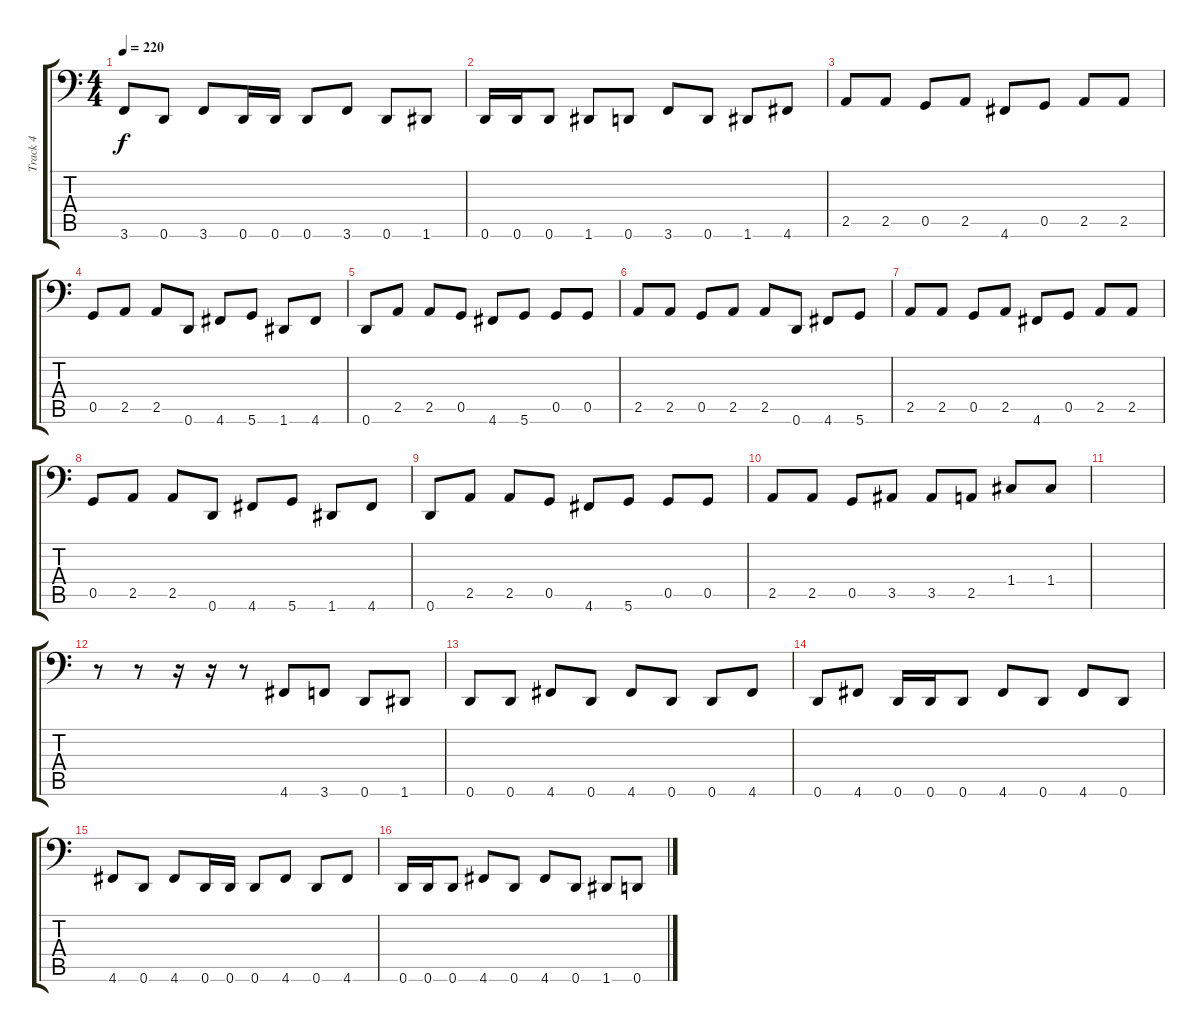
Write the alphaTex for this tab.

\track ("Track 4" "Track 4") {instrument electricbassfinger}
\staff {score tabs}
\tuning (D3 A2 F2 C2 G1 D1) {hide}
\ts (4 4)
\tempo 220
\clef f4
\ks c
3.6.8{dy f} 0.6.8 3.6.8 0.6.16 0.6.16 0.6.8 3.6.8 0.6.8 1.6.8 |
0.6.16 0.6.16 0.6.8 1.6.8 0.6.8 3.6.8 0.6.8 1.6.8 4.6.8 |
2.5.8 2.5.8 0.5.8 2.5.8 4.6.8 0.5.8 2.5.8 2.5.8 |
0.5.8 2.5.8 2.5.8 0.6.8 4.6.8 5.6.8 1.6.8 4.6.8 |
0.6.8 2.5.8 2.5.8 0.5.8 4.6.8 5.6.8 0.5.8 0.5.8 |
2.5.8 2.5.8 0.5.8 2.5.8 2.5.8 0.6.8 4.6.8 5.6.8 |
2.5.8 2.5.8 0.5.8 2.5.8 4.6.8 0.5.8 2.5.8 2.5.8 |
0.5.8 2.5.8 2.5.8 0.6.8 4.6.8 5.6.8 1.6.8 4.6.8 |
0.6.8 2.5.8 2.5.8 0.5.8 4.6.8 5.6.8 0.5.8 0.5.8 |
2.5.8 2.5.8 0.5.8 3.5.8 3.5.8 2.5.8 1.4.8 1.4.8 |
|
r.8 r.8 r.16 r.16 r.8 4.6.8 3.6.8 0.6.8 1.6.8 |
0.6.8 0.6.8 4.6.8 0.6.8 4.6.8 0.6.8 0.6.8 4.6.8 |
0.6.8 4.6.8 0.6.16 0.6.16 0.6.8 4.6.8 0.6.8 4.6.8 0.6.8 |
4.6.8 0.6.8 4.6.8 0.6.16 0.6.16 0.6.8 4.6.8 0.6.8 4.6.8 |
0.6.16 0.6.16 0.6.8 4.6.8 0.6.8 4.6.8 0.6.8 1.6.8 0.6.8
